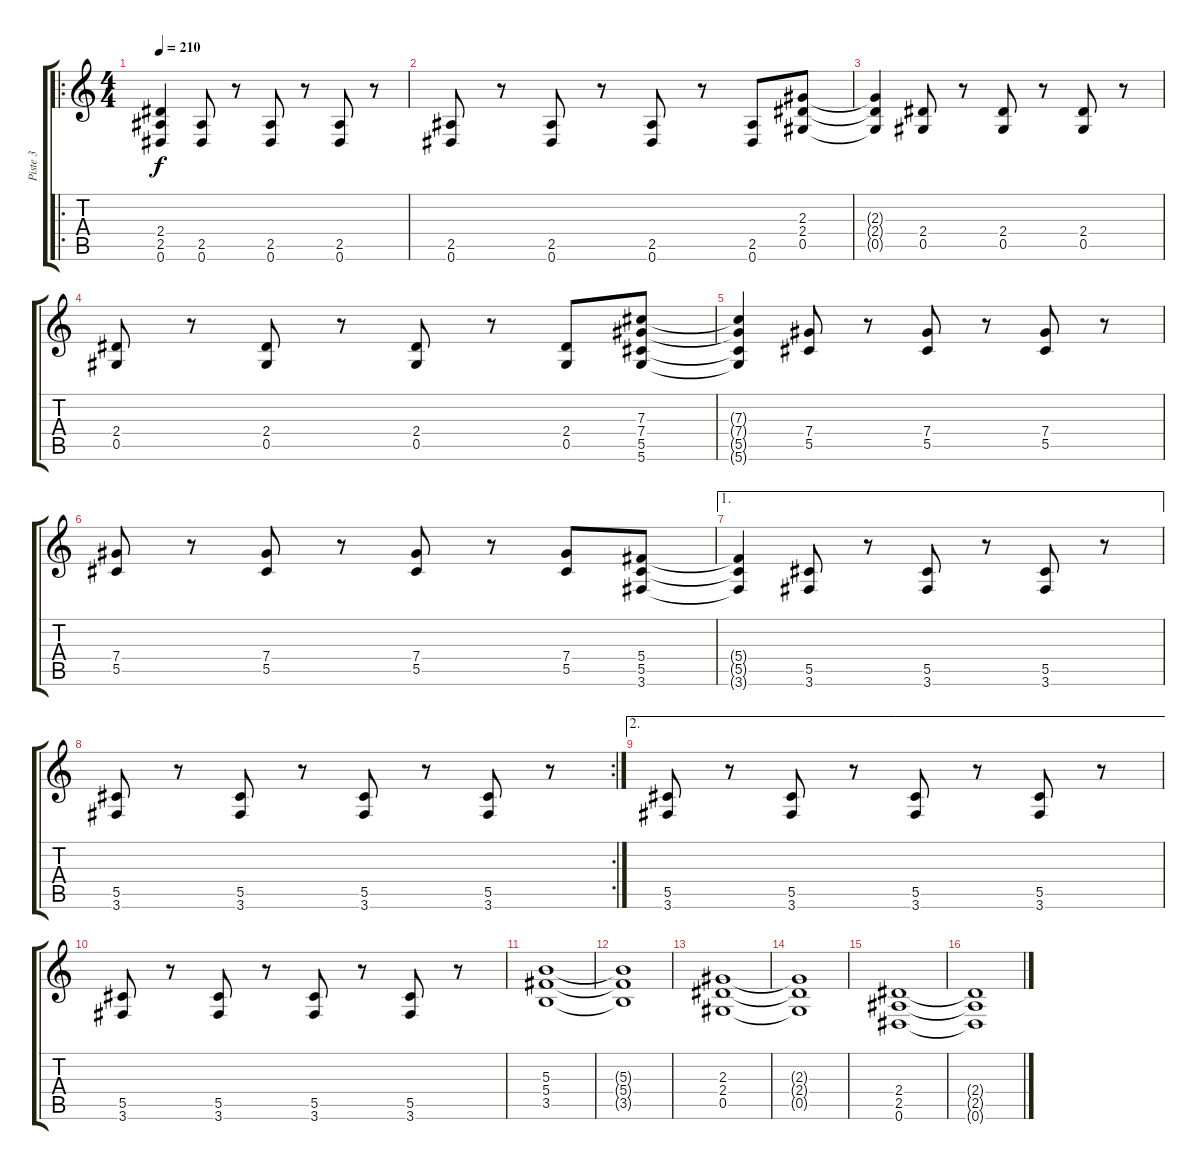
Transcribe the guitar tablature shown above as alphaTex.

\track ("Piste 3" "Piste 3") {instrument distortionguitar}
\staff {score tabs}
\tuning (Eb4 Bb3 Gb3 Db3 Ab2 Eb2) {hide}
\ro
\ts (4 4)
\tempo 210
\clef g2
\ks c
(2.4 2.5 0.6).4{dy f} (2.5 0.6).8 r.8 (2.5 0.6).8 r.8 (2.5 0.6).8 r.8 |
(2.5 0.6).8 r.8 (2.5 0.6).8 r.8 (2.5 0.6).8 r.8 (2.5 0.6).8 (2.3 2.4 0.5).8 |
(2.3{t} 2.4{t} 0.5{t}).4 (2.4 0.5).8 r.8 (2.4 0.5).8 r.8 (2.4 0.5).8 r.8 |
(2.4 0.5).8 r.8 (2.4 0.5).8 r.8 (2.4 0.5).8 r.8 (2.4 0.5).8 (7.3 7.4 5.5 5.6).8 |
(7.3{t} 7.4{t} 5.5{t} 5.6{t}).4 (7.4 5.5).8 r.8 (7.4 5.5).8 r.8 (7.4 5.5).8 r.8 |
(7.4 5.5).8 r.8 (7.4 5.5).8 r.8 (7.4 5.5).8 r.8 (7.4 5.5).8 (5.4 5.5 3.6).8 |
\ae 1
(5.4{t} 5.5{t} 3.6{t}).4 (5.5 3.6).8 r.8 (5.5 3.6).8 r.8 (5.5 3.6).8 r.8 |
\rc 2
(5.5 3.6).8 r.8 (5.5 3.6).8 r.8 (5.5 3.6).8 r.8 (5.5 3.6).8 r.8 |
\ae 2
(5.5 3.6).8 r.8 (5.5 3.6).8 r.8 (5.5 3.6).8 r.8 (5.5 3.6).8 r.8 |
(5.5 3.6).8 r.8 (5.5 3.6).8 r.8 (5.5 3.6).8 r.8 (5.5 3.6).8 r.8 |
(5.3 5.4 3.5).1 |
(5.3{t} 5.4{t} 3.5{t}).1 |
(2.3 2.4 0.5).1 |
(2.3{t} 2.4{t} 0.5{t}).1 |
(2.4 2.5 0.6).1 |
(2.4{t} 2.5{t} 0.6{t}).1
